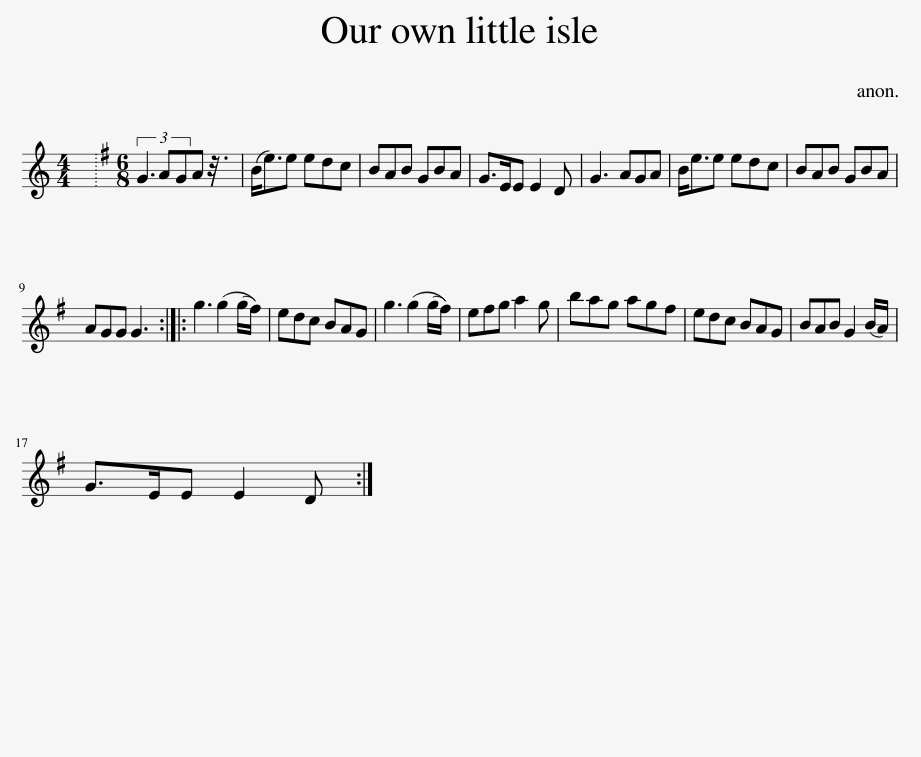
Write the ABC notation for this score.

X:1
L:1/8
M:4/4
I:linebreak $
K:C
V:1 treble
V:1
 x8 |[K:G][M:6/8] (3G3 AGA x/24 | (B<e)e edc | BAB GBA | G>EE E2 D | %5
 G3 AGA | B<ee edc | BAB GBA |$ AGG G3 :: g3 (g2 (g/f/)) | %10
 edc BAG | g3 (g2 (g/f/)) | efg a2 g | bag agf | edc BAG | %15
 BAB G2 (B/A/) |$ G>EE E2 D :| %17
